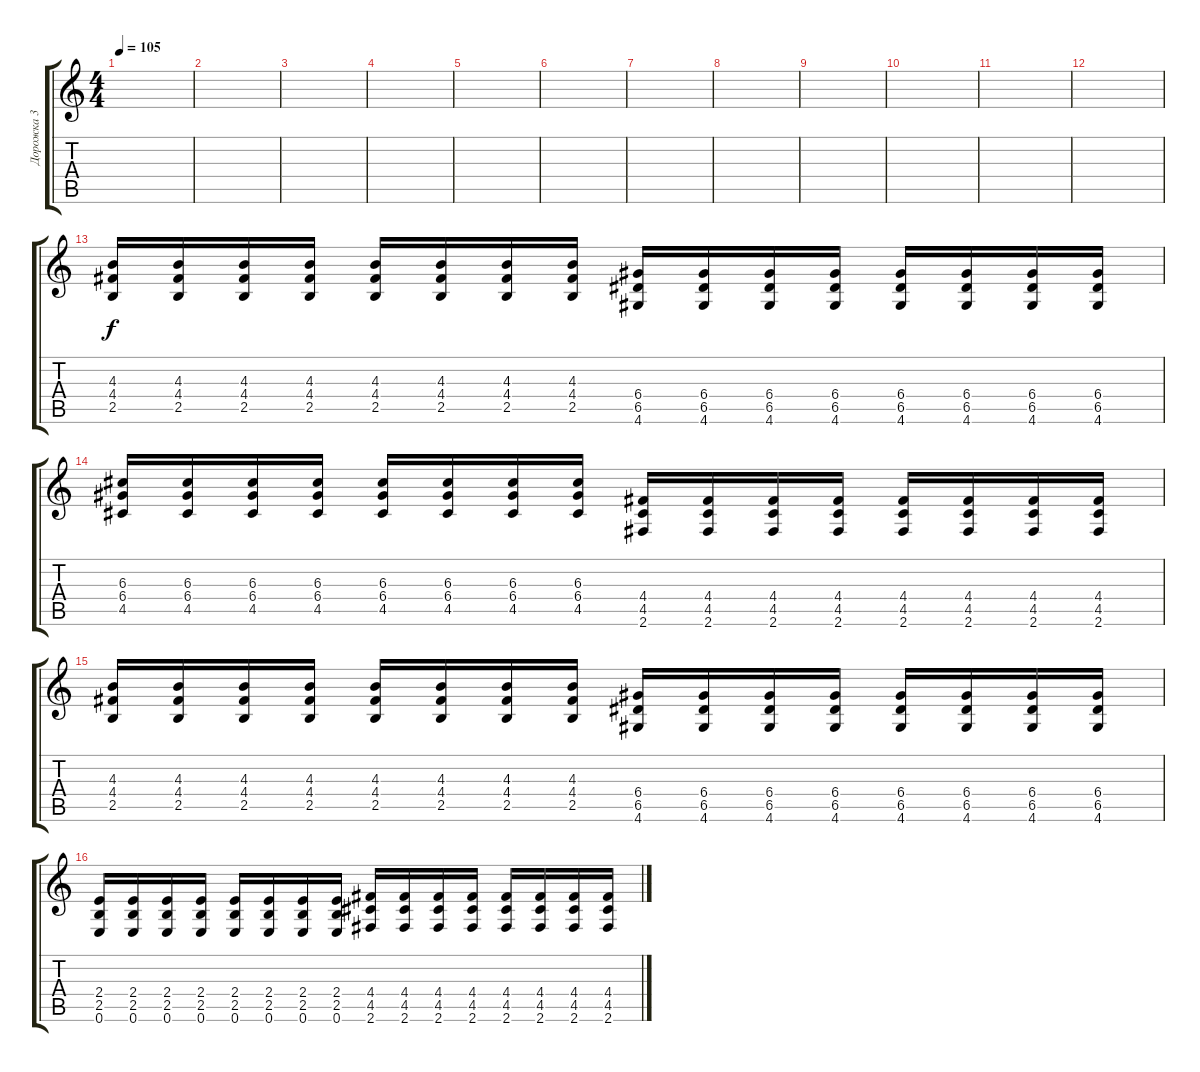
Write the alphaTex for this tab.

\track ("Дорожка 3" "Дорожка 3") {instrument distortionguitar}
\staff {score tabs}
\tuning (E4 B3 G3 D3 A2 E2) {hide}
\ts (4 4)
\tempo 105
\clef g2
\ks c
|
|
|
|
|
|
|
|
|
|
|
|
(4.3 4.4 2.5).16 (4.3 4.4 2.5).16 (4.3 4.4 2.5).16 (4.3 4.4 2.5).16 (4.3 4.4 2.5).16 (4.3 4.4 2.5).16 (4.3 4.4 2.5).16 (4.3 4.4 2.5).16 (6.4 6.5 4.6).16 (6.4 6.5 4.6).16 (6.4 6.5 4.6).16 (6.4 6.5 4.6).16 (6.4 6.5 4.6).16 (6.4 6.5 4.6).16 (6.4 6.5 4.6).16 (6.4 6.5 4.6).16 |
(6.3 6.4 4.5).16 (6.3 6.4 4.5).16 (6.3 6.4 4.5).16 (6.3 6.4 4.5).16 (6.3 6.4 4.5).16 (6.3 6.4 4.5).16 (6.3 6.4 4.5).16 (6.3 6.4 4.5).16 (4.4 4.5 2.6).16 (4.4 4.5 2.6).16 (4.4 4.5 2.6).16 (4.4 4.5 2.6).16 (4.4 4.5 2.6).16 (4.4 4.5 2.6).16 (4.4 4.5 2.6).16 (4.4 4.5 2.6).16 |
(4.3 4.4 2.5).16 (4.3 4.4 2.5).16 (4.3 4.4 2.5).16 (4.3 4.4 2.5).16 (4.3 4.4 2.5).16 (4.3 4.4 2.5).16 (4.3 4.4 2.5).16 (4.3 4.4 2.5).16 (6.4 6.5 4.6).16 (6.4 6.5 4.6).16 (6.4 6.5 4.6).16 (6.4 6.5 4.6).16 (6.4 6.5 4.6).16 (6.4 6.5 4.6).16 (6.4 6.5 4.6).16 (6.4 6.5 4.6).16 |
(2.4 2.5 0.6).16 (2.4 2.5 0.6).16 (2.4 2.5 0.6).16 (2.4 2.5 0.6).16 (2.4 2.5 0.6).16 (2.4 2.5 0.6).16 (2.4 2.5 0.6).16 (2.4 2.5 0.6).16 (4.4 4.5 2.6).16 (4.4 4.5 2.6).16 (4.4 4.5 2.6).16 (4.4 4.5 2.6).16 (4.4 4.5 2.6).16 (4.4 4.5 2.6).16 (4.4 4.5 2.6).16 (4.4 4.5 2.6).16
